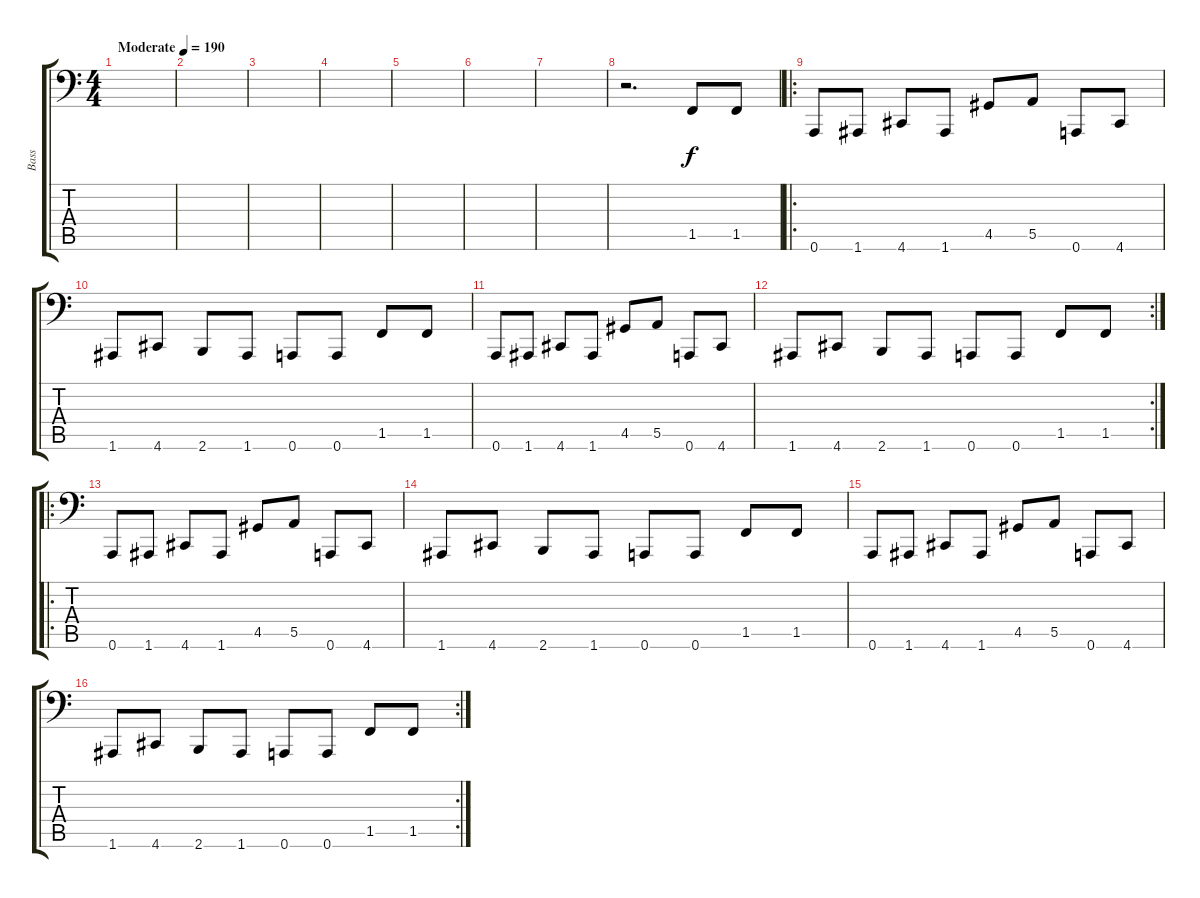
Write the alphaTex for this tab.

\track ("Bass" "Bass") {instrument electricbasspick}
\staff {score tabs}
\tuning (B2 Gb2 D2 A1 E1 A0) {hide}
\ts (4 4)
\tempo (190 "Moderate")
\clef f4
\ks c
|
|
|
|
|
|
|
r.2{d} 1.5.8 1.5.8 |
\ro
0.6.8 1.6.8 4.6.8 1.6.8 4.5.8 5.5.8 0.6.8 4.6.8 |
1.6.8 4.6.8 2.6.8 1.6.8 0.6.8 0.6.8 1.5.8 1.5.8 |
0.6.8 1.6.8 4.6.8 1.6.8 4.5.8 5.5.8 0.6.8 4.6.8 |
\rc 2
1.6.8 4.6.8 2.6.8 1.6.8 0.6.8 0.6.8 1.5.8 1.5.8 |
\ro
0.6.8 1.6.8 4.6.8 1.6.8 4.5.8 5.5.8 0.6.8 4.6.8 |
1.6.8 4.6.8 2.6.8 1.6.8 0.6.8 0.6.8 1.5.8 1.5.8 |
0.6.8 1.6.8 4.6.8 1.6.8 4.5.8 5.5.8 0.6.8 4.6.8 |
\rc 2
1.6.8 4.6.8 2.6.8 1.6.8 0.6.8 0.6.8 1.5.8 1.5.8
